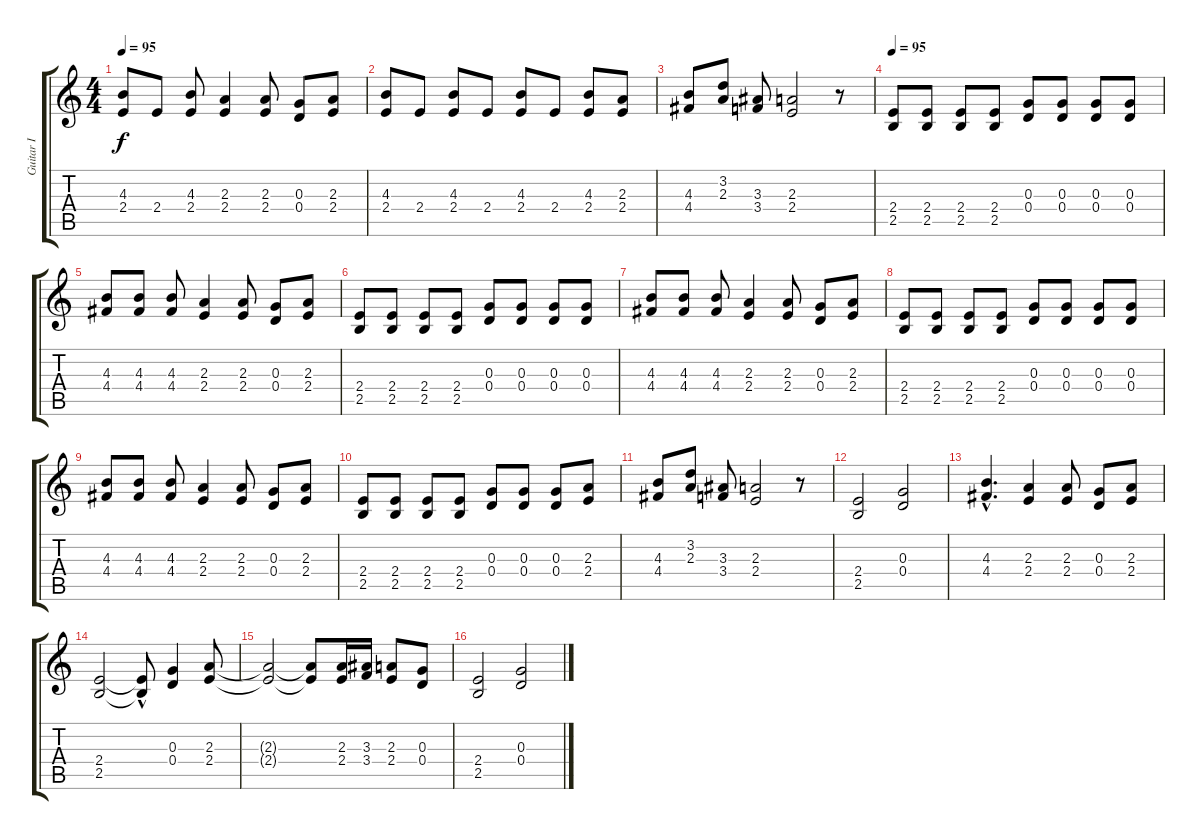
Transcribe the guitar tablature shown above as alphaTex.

\track ("Guitar I" "Guitar I") {instrument overdrivenguitar}
\staff {score tabs}
\tuning (E4 B3 G3 D3 A2 E2) {hide}
\ts (4 4)
\tempo 95
\clef g2
\ks c
(4.3 2.4).8{dy f} 2.4.8 (4.3 2.4).8 (2.3 2.4).4 (2.3 2.4).8 (0.3 0.4).8 (2.3 2.4).8 |
(4.3 2.4).8 2.4.8 (4.3 2.4).8 2.4.8 (4.3 2.4).8 2.4.8 (4.3 2.4).8 (2.3 2.4).8 |
(4.3 4.4).8 (3.2 2.3).8 (3.3 3.4).8 (2.3 2.4).2 r.8 |
\tempo 95
(2.4 2.5).8 (2.4 2.5).8 (2.4 2.5).8 (2.4 2.5).8 (0.3 0.4).8 (0.3 0.4).8 (0.3 0.4).8 (0.3 0.4).8 |
(4.3 4.4).8 (4.3 4.4).8 (4.3 4.4).8 (2.3 2.4).4 (2.3 2.4).8 (0.3 0.4).8 (2.3 2.4).8 |
(2.4 2.5).8 (2.4 2.5).8 (2.4 2.5).8 (2.4 2.5).8 (0.3 0.4).8 (0.3 0.4).8 (0.3 0.4).8 (0.3 0.4).8 |
(4.3 4.4).8 (4.3 4.4).8 (4.3 4.4).8 (2.3 2.4).4 (2.3 2.4).8 (0.3 0.4).8 (2.3 2.4).8 |
(2.4 2.5).8 (2.4 2.5).8 (2.4 2.5).8 (2.4 2.5).8 (0.3 0.4).8 (0.3 0.4).8 (0.3 0.4).8 (0.3 0.4).8 |
(4.3 4.4).8 (4.3 4.4).8 (4.3 4.4).8 (2.3 2.4).4 (2.3 2.4).8 (0.3 0.4).8 (2.3 2.4).8 |
(2.4 2.5).8 (2.4 2.5).8 (2.4 2.5).8 (2.4 2.5).8 (0.3 0.4).8 (0.3 0.4).8 (0.3 0.4).8 (2.3 2.4).8 |
(4.3 4.4).8 (3.2 2.3).8 (3.3 3.4).8 (2.3 2.4).2 r.8 |
(2.4 2.5).2 (0.3 0.4).2 |
(4.3{hac} 4.4{hac}).4{d} (2.3 2.4).4 (2.3 2.4).8 (0.3 0.4).8 (2.3 2.4).8 |
(2.4 2.5).2 (2.4{hac t} 2.5{hac t}).8 (0.3 0.4).4 (2.3 2.4).8 |
(2.3{t} 2.4{t}).2 (2.3{t} 2.4{t}).8 (2.3 2.4).16 (3.3 3.4).16 (2.3 2.4).8 (0.3 0.4).8 |
(2.4 2.5).2 (0.3 0.4).2
